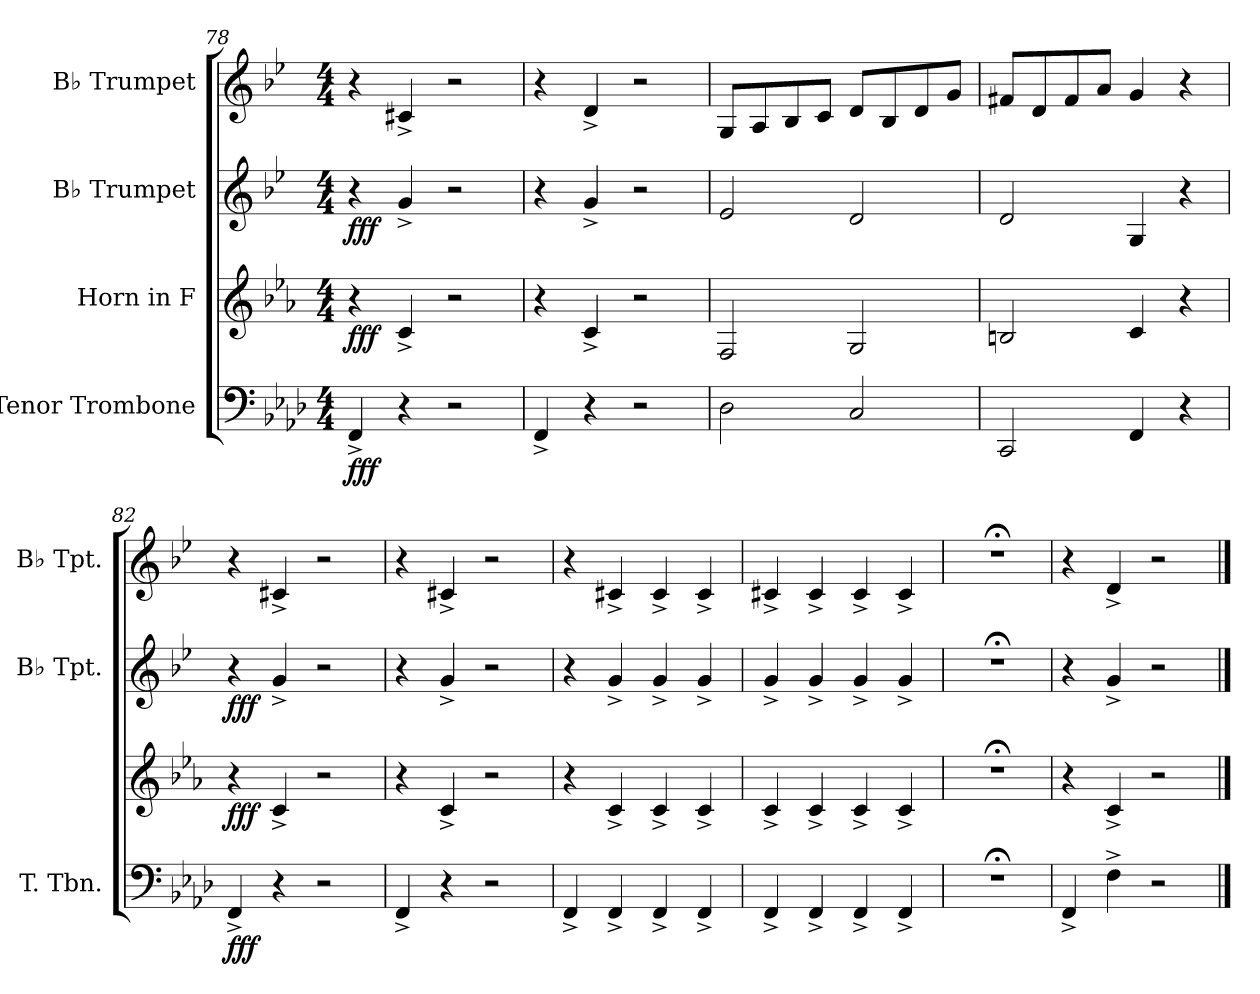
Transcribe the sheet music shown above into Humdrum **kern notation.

**kern	**dynam	**kern	**dynam	**kern	**dynam	**kern
*part4	*part4	*part3	*part3	*part2	*part2	*part1
*staff4	*staff4	*staff3	*staff3	*staff2	*staff2	*staff1
*I"Tenor Trombone	*	*I"Horn in F	*	*I"B♭ Trumpet	*	*I"B♭ Trumpet
*I'T. Tbn.	*	*	*	*I'B♭ Tpt.	*	*I'B♭ Tpt.
*clefF4	*	*clefG2	*	*clefG2	*	*clefG2
*	*	*ITrd4c7	*	*ITrd1c2	*	*ITrd1c2
*k[b-e-a-d-]	*	*k[b-e-a-d-]	*	*k[b-e-a-d-]	*	*k[b-e-a-d-]
*M4/4	*	*M4/4	*	*M4/4	*	*M4/4
=78	=78	=78	=78	=78	=78	=78
!	!LO:DY:b	!	!LO:DY:b	!	!LO:DY:b	!
4FF^/	fff	4r	fff	4r	fff	4r
4r	.	4F^/	.	4f^/	.	4Bn^/
2r	.	2r	.	2r	.	2r
=79	=79	=79	=79	=79	=79	=79
4FF^/	.	4r	.	4r	.	4r
4r	.	4F^/	.	4f^/	.	4c^/
2r	.	2r	.	2r	.	2r
=80	=80	=80	=80	=80	=80	=80
!	!LO:DY:b	!	!	!	!	!
!	!LO:DY:n=1:b	!	!	!	!	!
!	!LO:DY:n=2:b	!	!	!	!	!
!	!LO:DY:n=3:b	!	!LO:DY:b	!	!	!
!	!	!	!LO:DY:n=1:b	!	!	!
!	!	!	!LO:DY:n=2:b	!	!LO:DY:b	!
!	!	!	!	!	!LO:DY:n=1:b	!
2D-\	mf mf mf mf	2BB-/	mf mf mf	2d-/	mf mf	8F/L
.	.	.	.	.	.	8G/
.	.	.	.	.	.	8A-/
.	.	.	.	.	.	8B-/J
2C/	.	2C/	.	2c/	.	8c/L
.	.	.	.	.	.	8A-/
.	.	.	.	.	.	8c/
.	.	.	.	.	.	8f/J
=81	=81	=81	=81	=81	=81	=81
2CC/	.	2En/	.	2c/	.	8en/L
.	.	.	.	.	.	8c/
.	.	.	.	.	.	8e/
.	.	.	.	.	.	8g/J
4FF/	.	4F/	.	4F/	.	4f/
4r	.	4r	.	4r	.	4r
!!LO:LB:g=z
=82	=82	=82	=82	=82	=82	=82
!	!LO:DY:b	!	!LO:DY:b	!	!LO:DY:b	!
4FF^/	fff	4r	fff	4r	fff	4r
4r	.	4F^/	.	4f^/	.	4Bn^/
2r	.	2r	.	2r	.	2r
=83	=83	=83	=83	=83	=83	=83
4FF^/	.	4r	.	4r	.	4r
4r	.	4F^/	.	4f^/	.	4Bn^/
2r	.	2r	.	2r	.	2r
=84	=84	=84	=84	=84	=84	=84
4FF^/	.	4r	.	4r	.	4r
4FF^/	.	4F^/	.	4f^/	.	4Bn^/
4FF^/	.	4F^/	.	4f^/	.	4B^/
4FF^/	.	4F^/	.	4f^/	.	4B^/
=85	=85	=85	=85	=85	=85	=85
4FF^/	.	4F^/	.	4f^/	.	4Bn^/
4FF^/	.	4F^/	.	4f^/	.	4B^/
4FF^/	.	4F^/	.	4f^/	.	4B^/
4FF^/	.	4F^/	.	4f^/	.	4B^/
=86	=86	=86	=86	=86	=86	=86
1r;<	.	1r;<	.	1r;<	.	1r;<
=87	=87	=87	=87	=87	=87	=87
4FF^/	.	4r	.	4r	.	4r
4F^\	.	4F^/	.	4f^/	.	4c^/
2r	.	2r	.	2r	.	2r
==	==	==	==	==	==	==
*-	*-	*-	*-	*-	*-	*-
